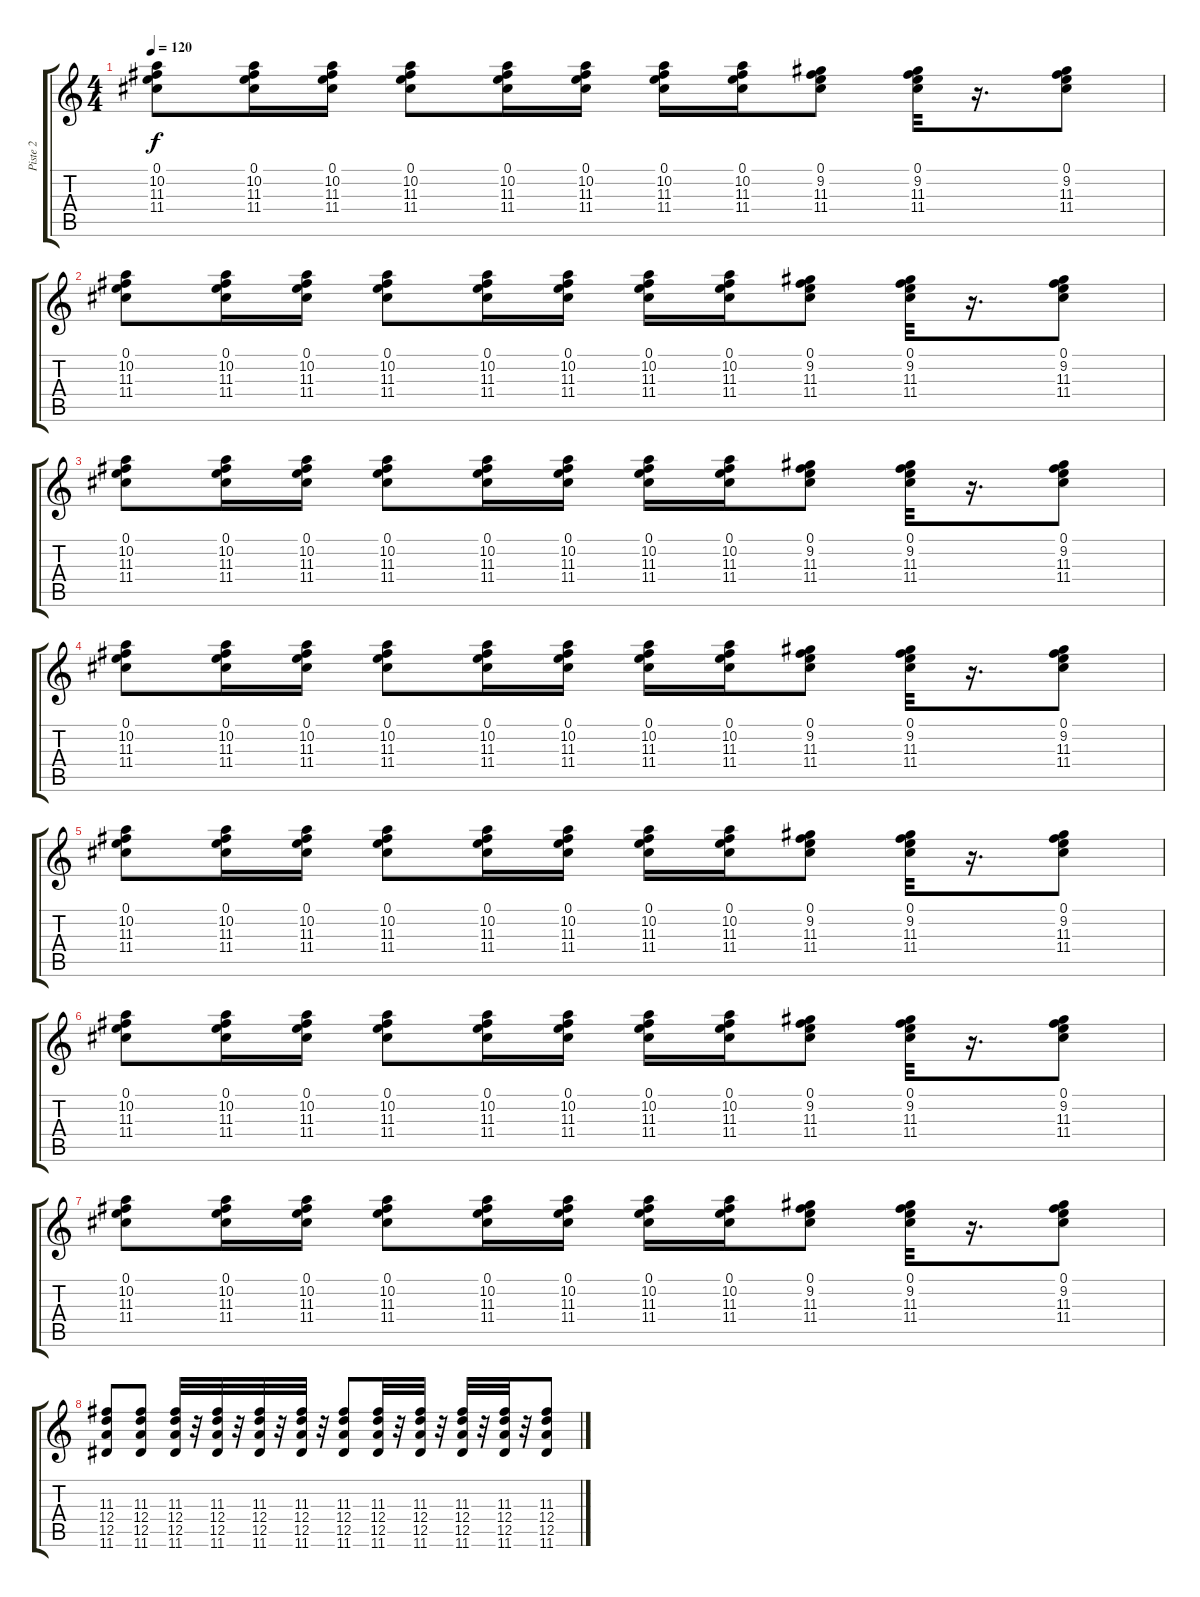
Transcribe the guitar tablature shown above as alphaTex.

\track ("Piste 2" "Piste 2") {mute instrument distortionguitar}
\staff {score tabs}
\tuning (E4 B3 G3 D3 A2 E2) {hide}
\ts (4 4)
\tempo 120
\clef g2
\ks c
(0.1 10.2 11.3 11.4).8{dy f} (0.1 10.2 11.3 11.4).16 (0.1 10.2 11.3 11.4).16 (0.1 10.2 11.3 11.4).8 (0.1 10.2 11.3 11.4).16 (0.1 10.2 11.3 11.4).16 (0.1 10.2 11.3 11.4).16 (0.1 10.2 11.3 11.4).16 (0.1 9.2 11.3 11.4).8 (0.1 9.2 11.3 11.4).32 r.16{d} (0.1 9.2 11.3 11.4).8 |
(0.1 10.2 11.3 11.4).8 (0.1 10.2 11.3 11.4).16 (0.1 10.2 11.3 11.4).16 (0.1 10.2 11.3 11.4).8 (0.1 10.2 11.3 11.4).16 (0.1 10.2 11.3 11.4).16 (0.1 10.2 11.3 11.4).16 (0.1 10.2 11.3 11.4).16 (0.1 9.2 11.3 11.4).8 (0.1 9.2 11.3 11.4).32 r.16{d} (0.1 9.2 11.3 11.4).8 |
(0.1 10.2 11.3 11.4).8 (0.1 10.2 11.3 11.4).16 (0.1 10.2 11.3 11.4).16 (0.1 10.2 11.3 11.4).8 (0.1 10.2 11.3 11.4).16 (0.1 10.2 11.3 11.4).16 (0.1 10.2 11.3 11.4).16 (0.1 10.2 11.3 11.4).16 (0.1 9.2 11.3 11.4).8 (0.1 9.2 11.3 11.4).32 r.16{d} (0.1 9.2 11.3 11.4).8 |
(0.1 10.2 11.3 11.4).8 (0.1 10.2 11.3 11.4).16 (0.1 10.2 11.3 11.4).16 (0.1 10.2 11.3 11.4).8 (0.1 10.2 11.3 11.4).16 (0.1 10.2 11.3 11.4).16 (0.1 10.2 11.3 11.4).16 (0.1 10.2 11.3 11.4).16 (0.1 9.2 11.3 11.4).8 (0.1 9.2 11.3 11.4).32 r.16{d} (0.1 9.2 11.3 11.4).8 |
(0.1 10.2 11.3 11.4).8 (0.1 10.2 11.3 11.4).16 (0.1 10.2 11.3 11.4).16 (0.1 10.2 11.3 11.4).8 (0.1 10.2 11.3 11.4).16 (0.1 10.2 11.3 11.4).16 (0.1 10.2 11.3 11.4).16 (0.1 10.2 11.3 11.4).16 (0.1 9.2 11.3 11.4).8 (0.1 9.2 11.3 11.4).32 r.16{d} (0.1 9.2 11.3 11.4).8 |
(0.1 10.2 11.3 11.4).8 (0.1 10.2 11.3 11.4).16 (0.1 10.2 11.3 11.4).16 (0.1 10.2 11.3 11.4).8 (0.1 10.2 11.3 11.4).16 (0.1 10.2 11.3 11.4).16 (0.1 10.2 11.3 11.4).16 (0.1 10.2 11.3 11.4).16 (0.1 9.2 11.3 11.4).8 (0.1 9.2 11.3 11.4).32 r.16{d} (0.1 9.2 11.3 11.4).8 |
(0.1 10.2 11.3 11.4).8 (0.1 10.2 11.3 11.4).16 (0.1 10.2 11.3 11.4).16 (0.1 10.2 11.3 11.4).8 (0.1 10.2 11.3 11.4).16 (0.1 10.2 11.3 11.4).16 (0.1 10.2 11.3 11.4).16 (0.1 10.2 11.3 11.4).16 (0.1 9.2 11.3 11.4).8 (0.1 9.2 11.3 11.4).32 r.16{d} (0.1 9.2 11.3 11.4).8 |
(11.3 12.4 12.5 11.6).8 (11.3 12.4 12.5 11.6).8 (11.3 12.4 12.5 11.6).32 r.32 (11.3 12.4 12.5 11.6).32 r.32 (11.3 12.4 12.5 11.6).32 r.32 (11.3 12.4 12.5 11.6).32 r.32 (11.3 12.4 12.5 11.6).8 (11.3 12.4 12.5 11.6).32 r.32 (11.3 12.4 12.5 11.6).32 r.32 (11.3 12.4 12.5 11.6).32 r.32 (11.3 12.4 12.5 11.6).32 r.32 (11.3 12.4 12.5 11.6).8
